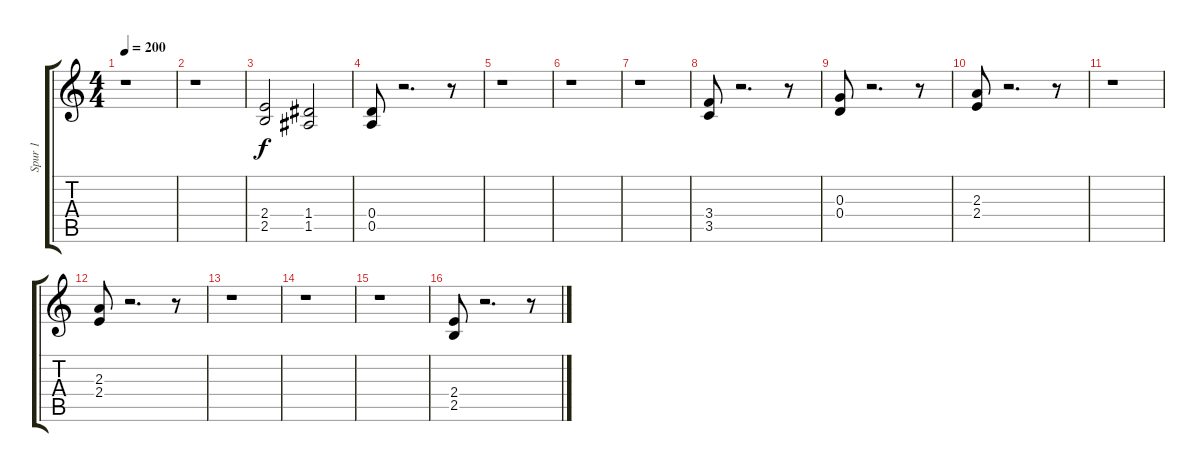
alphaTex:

\track ("Spur 1" "Spur 1") {instrument overdrivenguitar}
\staff {score tabs}
\tuning (E4 B3 G3 D3 A2 E2) {hide}
\ts (4 4)
\tempo 200
\clef g2
\ks c
r.1{dy f} |
r.1 |
(2.4 2.5).2 (1.4 1.5).2 |
(0.4 0.5).8 r.2{d} r.8 |
r.1 |
r.1 |
r.1 |
(3.4 3.5).8 r.2{d} r.8 |
(0.3 0.4).8 r.2{d} r.8 |
(2.3 2.4).8 r.2{d} r.8 |
r.1 |
(2.3 2.4).8 r.2{d} r.8 |
r.1 |
r.1 |
r.1 |
(2.4 2.5).8 r.2{d} r.8
